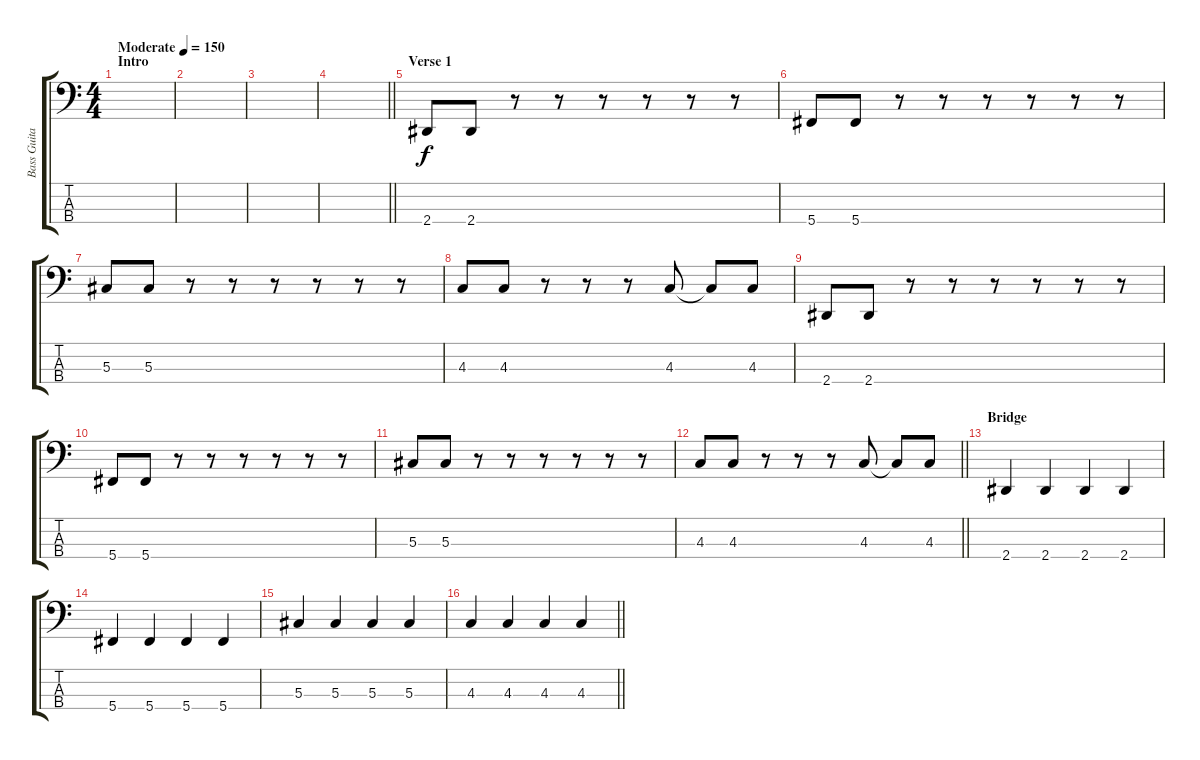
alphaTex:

\track ("Bass Guitar" "Bass Guita") {instrument electricbassfinger}
\staff {score tabs}
\tuning (Gb2 Db2 Ab1 Db1) {hide}
\ts (4 4)
\section ("" "Intro")
\tempo (150 "Moderate")
\clef f4
\ks c
|
|
|
\barLineRight lightlight
|
\section ("" "Verse 1")
2.4.8 2.4.8 r.8 r.8 r.8 r.8 r.8 r.8 |
5.4.8 5.4.8 r.8 r.8 r.8 r.8 r.8 r.8 |
5.3.8 5.3.8 r.8 r.8 r.8 r.8 r.8 r.8 |
4.3.8 4.3.8 r.8 r.8 r.8 4.3.8 4.3{t}.8 4.3.8 |
2.4.8 2.4.8 r.8 r.8 r.8 r.8 r.8 r.8 |
5.4.8 5.4.8 r.8 r.8 r.8 r.8 r.8 r.8 |
5.3.8 5.3.8 r.8 r.8 r.8 r.8 r.8 r.8 |
\barLineRight lightlight
4.3.8 4.3.8 r.8 r.8 r.8 4.3.8 4.3{t}.8 4.3.8 |
\section ("" "Bridge")
2.4.4 2.4.4 2.4.4 2.4.4 |
5.4.4 5.4.4 5.4.4 5.4.4 |
5.3.4 5.3.4 5.3.4 5.3.4 |
\barLineRight lightlight
4.3.4 4.3.4 4.3.4 4.3.4
